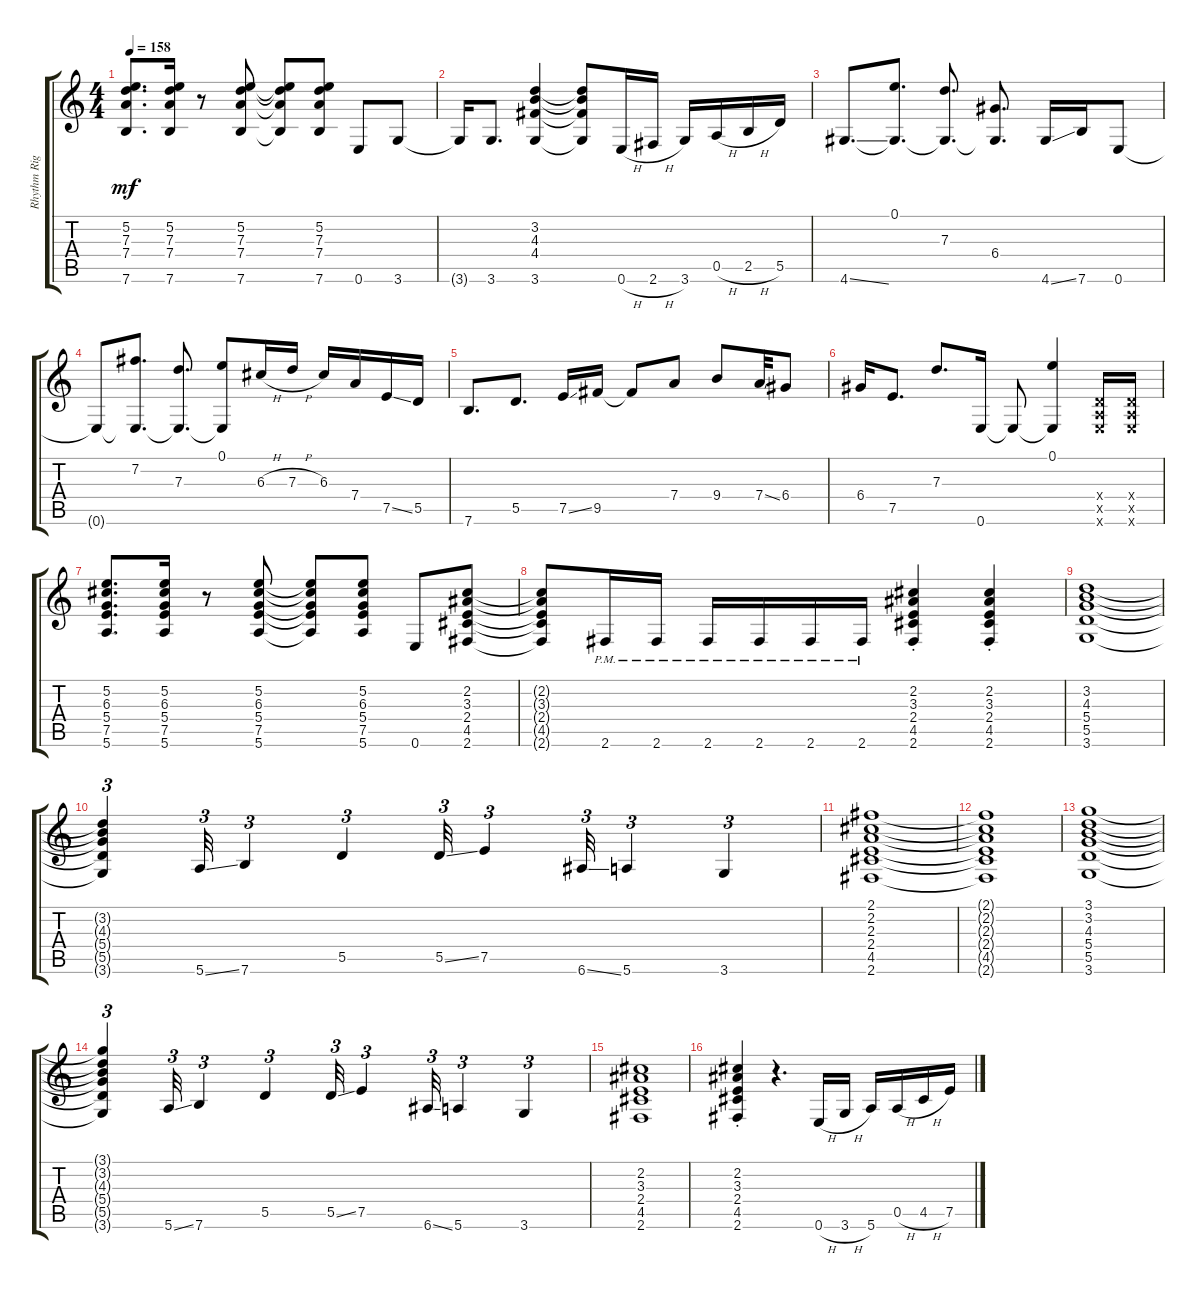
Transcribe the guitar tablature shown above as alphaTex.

\track ("Rhythm Right" "Rhythm Rig") {instrument overdrivenguitar}
\staff {score tabs}
\tuning (E4 B3 G3 D3 A2 E2) {hide}
\ts (4 4)
\tempo 158
\clef g2
\ks c
(5.2 7.3 7.4 7.6).8{d dy mf} (5.2 7.3 7.4 7.6).16 r.8 (5.2 7.3 7.4 7.6).8 (5.2{t} 7.3{t} 7.4{t} 7.6{t}).8 (5.2 7.3 7.4 7.6).8 0.6.8 3.6.8 |
3.6{t}.16 3.6.8{d} (3.2 4.3 4.4 3.6).4 (3.2{t} 4.3{t} 4.4{t} 3.6{t}).8 0.6{h}.16 2.6{h}.16 3.6.16 0.5{h}.16 2.5{h}.16 5.5.16 |
4.6{ss}.8{d} (0.1 4.6{t}).8{d} (7.3 4.6{t}).8{d} (6.4 4.6{t}).8{d} 4.6{ss}.16 7.6.16 0.6.8 |
0.6{t}.8 (7.2 0.6{t}).8{d} (7.3 0.6{t}).8{d} (0.1 0.6{t}).8 6.3{h}.16 7.3{h}.16 6.3.16 7.4.16 7.5{ss}.16 5.5.16 |
7.6.8{d} 5.5.8{d} 7.5{ss}.16 9.5.16 9.5{t}.8 7.4.8 9.4.8 7.4{ss}.32 6.4.8 |
6.4.16 7.5.8{d} 7.3.8{d} 0.6.16 0.6{t}.8 (0.1 0.6{t}).4 (0.4{x} 0.5{x} 0.6{x}).16 (0.4{x} 0.5{x} 0.6{x}).16 |
(5.2 6.3 5.4 7.5 5.6).8{d} (5.2 6.3 5.4 7.5 5.6).16 r.8 (5.2 6.3 5.4 7.5 5.6).8 (5.2{t} 6.3{t} 5.4{t} 7.5{t} 5.6{t}).8 (5.2 6.3 5.4 7.5 5.6).8 0.6.8 (2.2 3.3 2.4 4.5 2.6).8 |
(2.2{t} 3.3{t} 2.4{t} 4.5{t} 2.6{t}).8 2.6{pm}.16 2.6{pm}.16 2.6{pm}.16 2.6{pm}.16 2.6{pm}.16 2.6{pm}.16 (2.2{st} 3.3{st} 2.4{st} 4.5{st} 2.6{st}).4 (2.2{st} 3.3{st} 2.4{st} 4.5{st} 2.6{st}).4 |
(3.2 4.3 5.4 5.5 3.6).1 |
(3.2{t} 4.3{t} 5.4{t} 5.5{t} 3.6{t}).4{tu (3 2)} 5.6{ss}.32{tu (3 2)} 7.6.4{tu (3 2)} 5.5.4{tu (3 2)} 5.5{ss}.32{tu (3 2)} 7.5.4{tu (3 2)} 6.6{ss}.32{tu (3 2)} 5.6.4{tu (3 2)} 3.6.4{tu (3 2)} |
(2.1 2.2 2.3 2.4 4.5 2.6).1 |
(2.1{t} 2.2{t} 2.3{t} 2.4{t} 4.5{t} 2.6{t}).1 |
(3.1 3.2 4.3 5.4 5.5 3.6).1 |
(3.1{t} 3.2{t} 4.3{t} 5.4{t} 5.5{t} 3.6{t}).4{tu (3 2)} 5.6{ss}.32{tu (3 2)} 7.6.4{tu (3 2)} 5.5.4{tu (3 2)} 5.5{ss}.32{tu (3 2)} 7.5.4{tu (3 2)} 6.6{ss}.32{tu (3 2)} 5.6.4{tu (3 2)} 3.6.4{tu (3 2)} |
(2.2 3.3 2.4 4.5 2.6).1 |
(2.2{st} 3.3{st} 2.4{st} 4.5{st} 2.6{st}).4 r.4{d} 0.6{h}.16 3.6{h}.16 5.6.16 0.5{h}.16 4.5{h}.16 7.5.16
